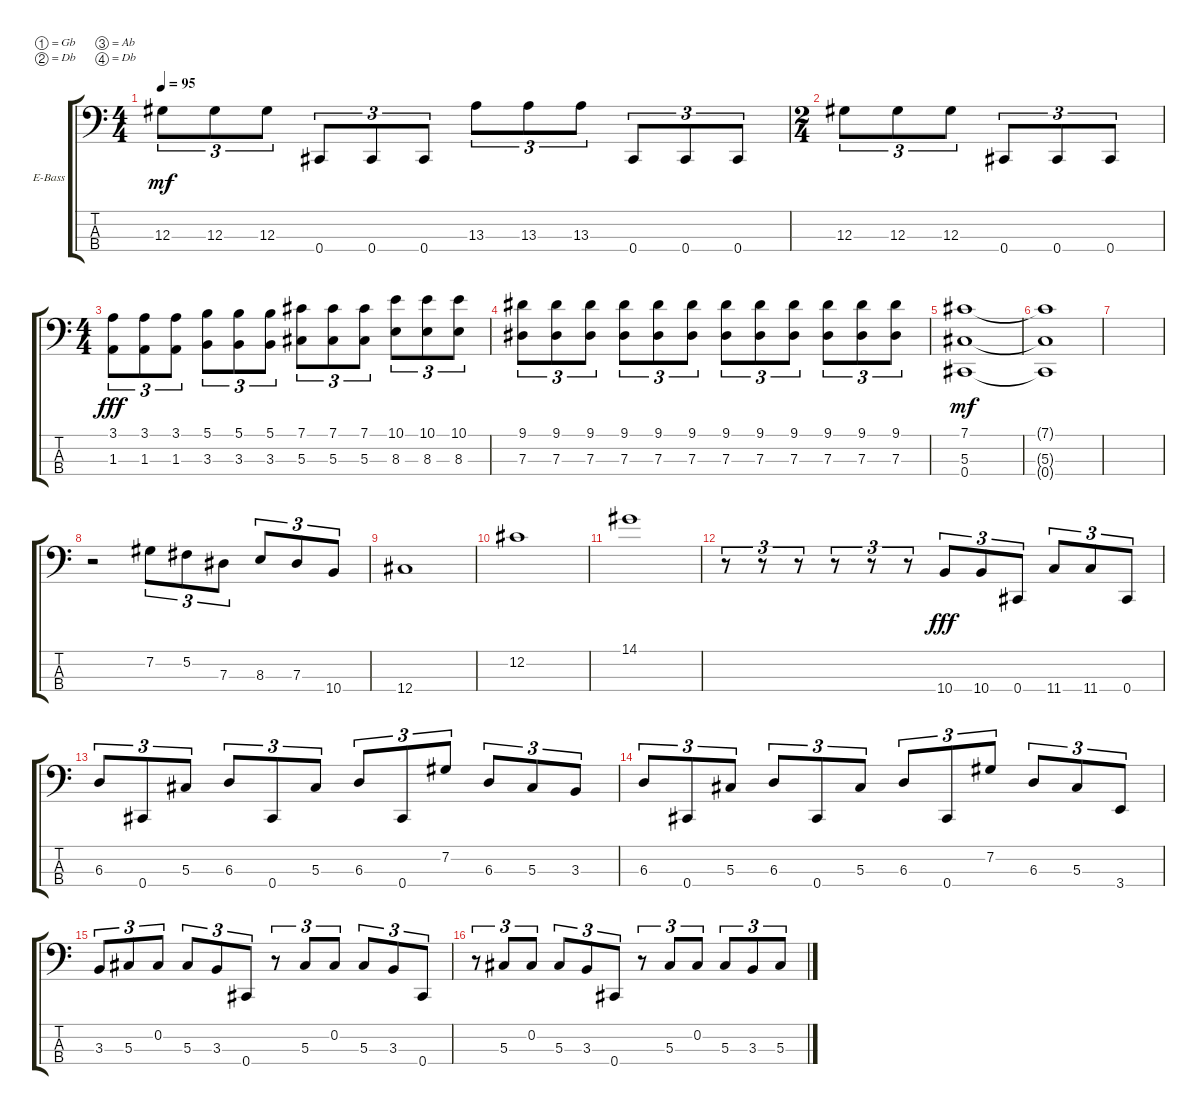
\defaultSystemsLayout 4
\bracketExtendMode groupsimilarinstruments
\firstSystemTrackNameOrientation horizontal
\otherSystemsTrackNameOrientation horizontal
\track ("Electric Bass" "E-Bass") {instrument electricbassfinger}
\staff {score tabs}
\tuning (Gb2 Db2 Ab1 Db1)
\ts (4 4)
\tempo 95
\clef f4
\scale
0.257261
\ks c
12.3.8{tu (3 2) dy mf} 12.3.8{tu (3 2)} 12.3.8{tu (3 2)} 0.4.8{tu (3 2)} 0.4.8{tu (3 2)} 0.4.8{tu (3 2)} 13.3.8{tu (3 2)} 13.3.8{tu (3 2)} 13.3.8{tu (3 2)} 0.4.8{tu (3 2)} 0.4.8{tu (3 2)} 0.4.8{tu (3 2)} |
\ts (2 4)
\scale
0.485477 12.3.8{tu (3 2)} 12.3.8{tu (3 2)} 12.3.8{tu (3 2)} 0.4.8{tu (3 2)} 0.4.8{tu (3 2)} 0.4.8{tu (3 2)} |
\ts (4 4)
\scale
0.485477 (1.3 3.1).8{tu (3 2) dy fff} (1.3 3.1).8{tu (3 2)} (1.3 3.1).8{tu (3 2)} (3.3 5.1).8{tu (3 2)} (3.3 5.1).8{tu (3 2)} (3.3 5.1).8{tu (3 2)} (5.3 7.1).8{tu (3 2)} (5.3 7.1).8{tu (3 2)} (5.3 7.1).8{tu (3 2)} (8.3 10.1).8{tu (3 2)} (8.3 10.1).8{tu (3 2)} (8.3 10.1).8{tu (3 2)} |
\scale
0.257261 (7.3 9.1).8{tu (3 2)} (7.3 9.1).8{tu (3 2)} (7.3 9.1).8{tu (3 2)} (7.3 9.1).8{tu (3 2)} (7.3 9.1).8{tu (3 2)} (7.3 9.1).8{tu (3 2)} (7.3 9.1).8{tu (3 2)} (7.3 9.1).8{tu (3 2)} (7.3 9.1).8{tu (3 2)} (7.3 9.1).8{tu (3 2)} (7.3 9.1).8{tu (3 2)} (7.3 9.1).8{tu (3 2)} |
\scale
0.257261 (5.3 7.1 0.4).1{dy mf} |
\scale
0.333333 (0.4{t} 5.3{t} 7.1{t}).1 |
\scale
0.333333 |
\scale
0.333333 r.2 7.2.8{tu (3 2)} 5.2.8{tu (3 2)} 7.3.8{tu (3 2)} 8.3.8{tu (3 2)} 7.3.8{tu (3 2)} 10.4.8{tu (3 2)} |
\scale
0.333333 12.4.1 |
\scale
0.333333 12.2.1 |
\scale
0.333333 14.1.1 |
\scale
0.333333 r.8{tu (3 2)} r.8{tu (3 2)} r.8{tu (3 2)} r.8{tu (3 2)} r.8{tu (3 2)} r.8{tu (3 2)} 10.4.8{tu (3 2) dy fff} 10.4.8{tu (3 2)} 0.4.8{tu (3 2)} 11.4.8{tu (3 2)} 11.4.8{tu (3 2)} 0.4.8{tu (3 2)} |
\scale
0.333333 6.3.8{tu (3 2)} 0.4.8{tu (3 2)} 5.3.8{tu (3 2)} 6.3.8{tu (3 2)} 0.4.8{tu (3 2)} 5.3.8{tu (3 2)} 6.3.8{tu (3 2)} 0.4.8{tu (3 2)} 7.2.8{tu (3 2)} 6.3.8{tu (3 2)} 5.3.8{tu (3 2)} 3.3.8{tu (3 2)} |
\scale
0.333333 6.3.8{tu (3 2)} 0.4.8{tu (3 2)} 5.3.8{tu (3 2)} 6.3.8{tu (3 2)} 0.4.8{tu (3 2)} 5.3.8{tu (3 2)} 6.3.8{tu (3 2)} 0.4.8{tu (3 2)} 7.2.8{tu (3 2)} 6.3.8{tu (3 2)} 5.3.8{tu (3 2)} 3.4.8{tu (3 2)} |
\scale
0.333333 3.3.8{tu (3 2)} 5.3.8{tu (3 2)} 0.2.8{tu (3 2)} 5.3.8{tu (3 2)} 3.3.8{tu (3 2)} 0.4.8{tu (3 2)} r.8{tu (3 2)} 5.3.8{tu (3 2)} 0.2.8{tu (3 2)} 5.3.8{tu (3 2)} 3.3.8{tu (3 2)} 0.4.8{tu (3 2)} |
\scale
0.333333 r.8{tu (3 2)} 5.3.8{tu (3 2)} 0.2.8{tu (3 2)} 5.3.8{tu (3 2)} 3.3.8{tu (3 2)} 0.4.8{tu (3 2)} r.8{tu (3 2)} 5.3.8{tu (3 2)} 0.2.8{tu (3 2)} 5.3.8{tu (3 2)} 3.3.8{tu (3 2)} 5.3.8{tu (3 2)}
